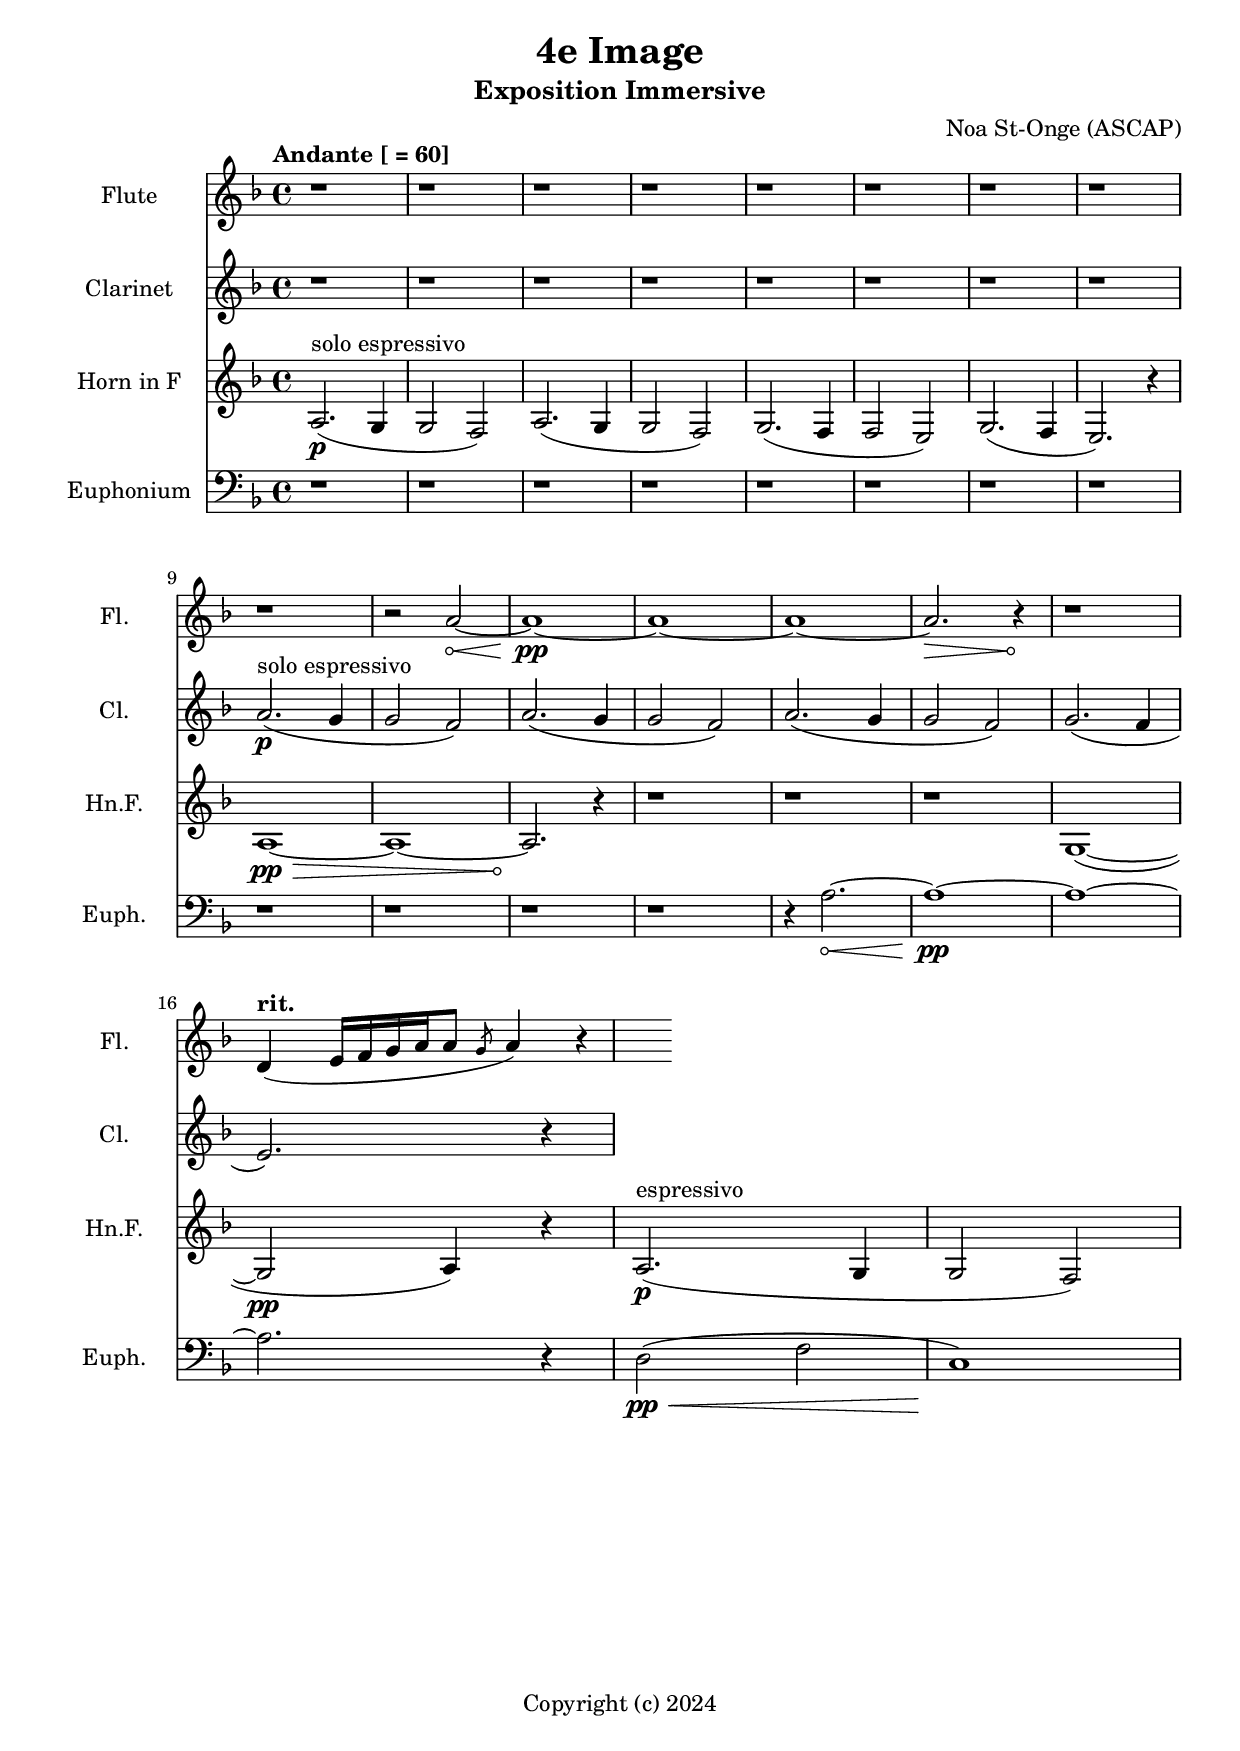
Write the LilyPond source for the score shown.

\version "2.24.2"

\header {
  title = "4e Image"
  subtitle = "Exposition Immersive"
  composer = "Noa St-Onge (ASCAP)"
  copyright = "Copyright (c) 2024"
  % Remove default LilyPond tagline
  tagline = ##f
}

global = {
  \time 4/4
  \tempo "Andante [ = 60]"
  \key f \major
}

flute = \relative c'' {
  \global
  % Music follows here.
   \repeat unfold 9 {r1} r2
   \override Hairpin.circled-tip = ##t
    a2\< ~ a1\!\pp ~ a1 ~ a1 ~ a2.\> r4\! r1
     
  \tempo \markup { "rit. " } d,4 (e16 [f16 g16 a16 a8] \slashedGrace g8 a4) r4
   
}

clarinet = \relative c'' {
  \global
  \transposition bes
  % Music follows here.
  
  \repeat unfold 8 {r1}
  a2.\p^"solo espressivo"( g4 g2 f2)
  a2.( g4 g2 f2)
  a2.( g4 g2 f2) 
  g2.( f4 \break e2.) r4

  
}

hornF = \relative c' {
  \global
  \transposition f
  
  a2.\p^"solo espressivo"( g4 g2 f2)
  a2.( g4 g2 f2)
  g2.( f4 f2 e2)
  g2.( f4 e2.) r4 \break
  
  
  \override Hairpin.circled-tip = ##t
  a1\>\pp ~ a1 ~ a2.\!
  
  r4 \repeat unfold 3 {r1}
  
  g1( ~ g2\pp a4) r4
  
  a2.\p^"espressivo"( g4 g2 f2)
  
}

euphonium = \relative c {
  \global
  % Music follows here.
  
  \repeat unfold 12 {r1} r4
  
  \once \override Hairpin.circled-tip = ##t
  a'2.\< ~ a1\!\pp ~ a1 ~ a2. r4
  
  d,2\pp\<( f2 c1)\!
}

flutePart = \new Staff \with {
  instrumentName = "Flute"
  shortInstrumentName = "Fl."
  midiInstrument = "flute"
} \flute

clarinetPart = \new Staff \with {
  instrumentName = "Clarinet"
  shortInstrumentName = "Cl."
  midiInstrument = "clarinet"
} \clarinet

hornFPart = \new Staff \with {
  instrumentName = "Horn in F"
  shortInstrumentName = "Hn.F."
  midiInstrument = "french horn"
} \hornF

euphoniumPart = \new Staff \with {
  instrumentName = "Euphonium"
  shortInstrumentName = "Euph."
  midiInstrument = "trombone"
} { \clef bass \euphonium }

\score {
  <<
    \flutePart
    \transpose c c \clarinetPart
    \transpose c c \hornFPart
    \euphoniumPart
  >>
      \layout {
      indent = 25
      short-indent = 20
    }
  \midi {
    \tempo 4=60
  }
}
